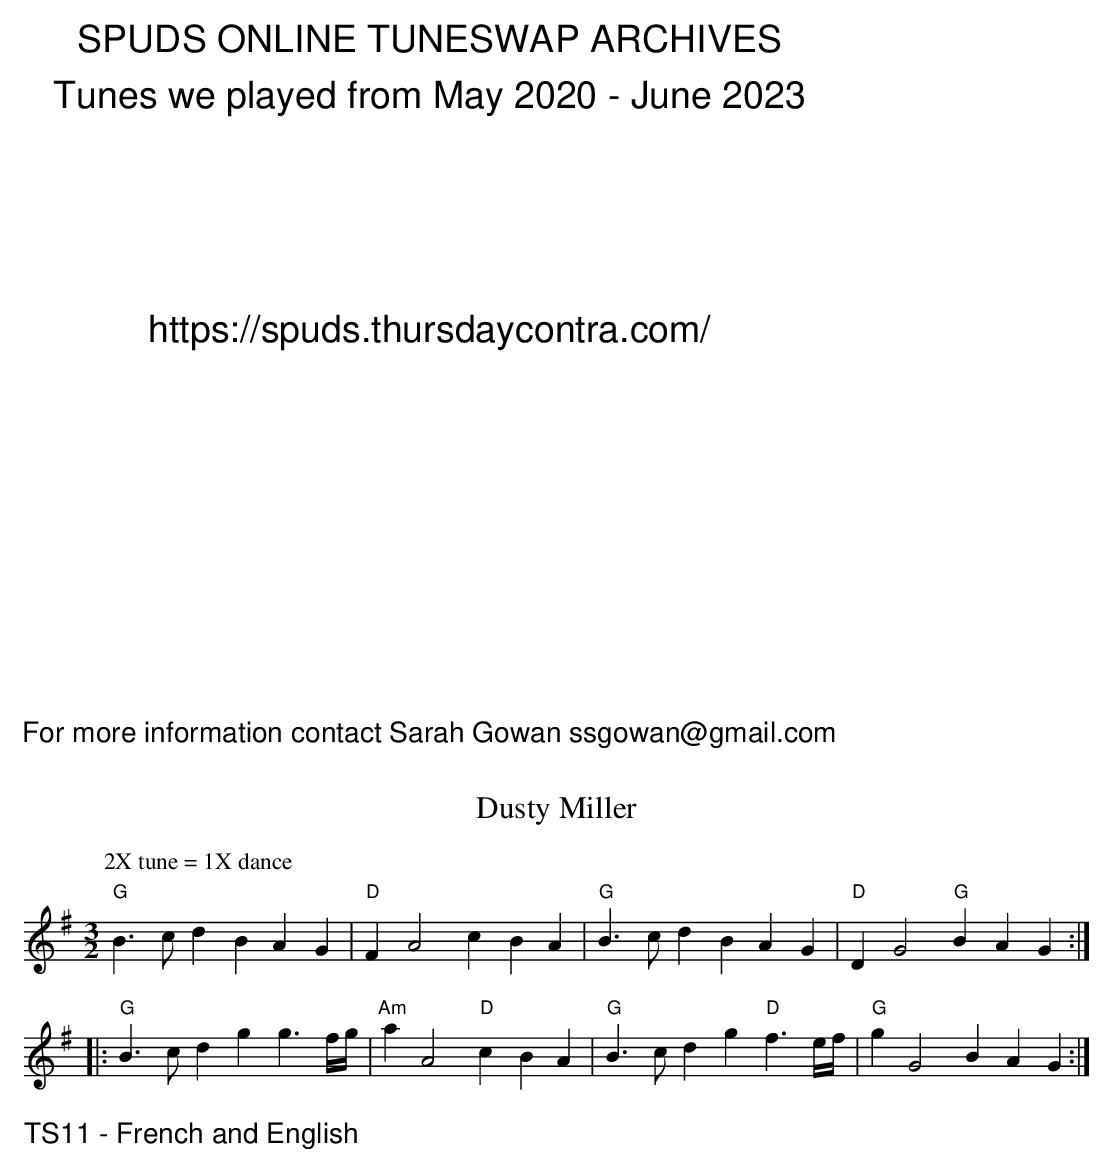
X:1
T:Dusty Miller
M:3/2
L:1/8
K:G
P:2X tune = 1X dance
"G"B3c d2B2A2G2|"D"F2A4c2B2A2|"G"B3c d2B2A2G2|"D"D2G4"G"B2A2G2:|
|:"G"B3c d2g2g3 f/g/|"Am"a2A4"D"c2B2A2|"G"B3c d2g2"D"f3e/f/|"G"g2G4B2A2G2:|
